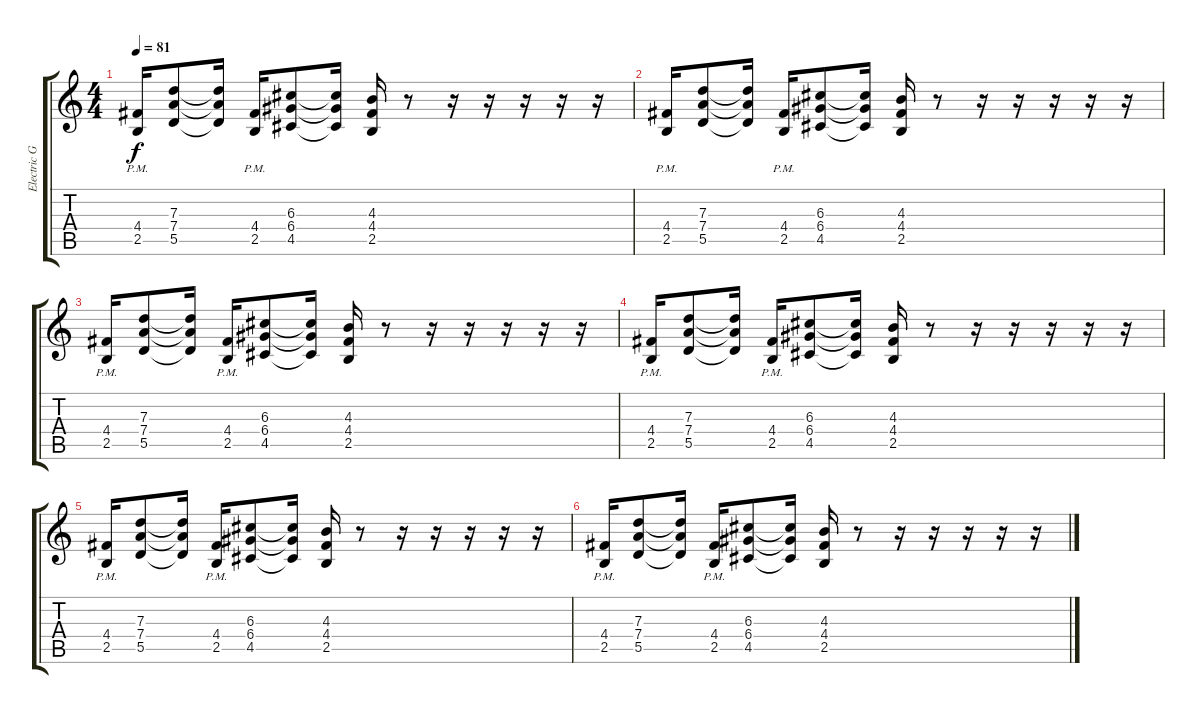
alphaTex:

\track ("Electric Guitar (Rythm)" "Electric G") {instrument electricguitarclean}
\staff {score tabs}
\tuning (E4 B3 G3 D3 A2 E2) {hide}
\ts (4 4)
\tempo 81
\clef g2
\ks c
(4.4 2.5{pm}).16{dy f volume 9} (7.3 7.4 5.5).8 (7.3{t} 7.4{t} 5.5{t}).16 (4.4 2.5{pm}).16 (6.3 6.4 4.5).8 (6.3{t} 6.4{t} 4.5{t}).16 (4.3 4.4 2.5).16 r.8 r.16 r.16 r.16 r.16 r.16 |
(4.4 2.5{pm}).16 (7.3 7.4 5.5).8 (7.3{t} 7.4{t} 5.5{t}).16 (4.4 2.5{pm}).16 (6.3 6.4 4.5).8 (6.3{t} 6.4{t} 4.5{t}).16 (4.3 4.4 2.5).16 r.8 r.16 r.16 r.16 r.16 r.16 |
(4.4 2.5{pm}).16{volume 4} (7.3 7.4 5.5).8 (7.3{t} 7.4{t} 5.5{t}).16 (4.4 2.5{pm}).16 (6.3 6.4 4.5).8 (6.3{t} 6.4{t} 4.5{t}).16 (4.3 4.4 2.5).16 r.8 r.16 r.16 r.16 r.16 r.16 |
(4.4 2.5{pm}).16 (7.3 7.4 5.5).8 (7.3{t} 7.4{t} 5.5{t}).16 (4.4 2.5{pm}).16 (6.3 6.4 4.5).8 (6.3{t} 6.4{t} 4.5{t}).16 (4.3 4.4 2.5).16 r.8 r.16 r.16 r.16 r.16 r.16 |
(4.4 2.5{pm}).16{volume 0} (7.3 7.4 5.5).8 (7.3{t} 7.4{t} 5.5{t}).16 (4.4 2.5{pm}).16 (6.3 6.4 4.5).8 (6.3{t} 6.4{t} 4.5{t}).16 (4.3 4.4 2.5).16 r.8 r.16 r.16 r.16 r.16 r.16 |
(4.4 2.5{pm}).16 (7.3 7.4 5.5).8 (7.3{t} 7.4{t} 5.5{t}).16 (4.4 2.5{pm}).16 (6.3 6.4 4.5).8 (6.3{t} 6.4{t} 4.5{t}).16 (4.3 4.4 2.5).16 r.8 r.16 r.16 r.16 r.16 r.16
